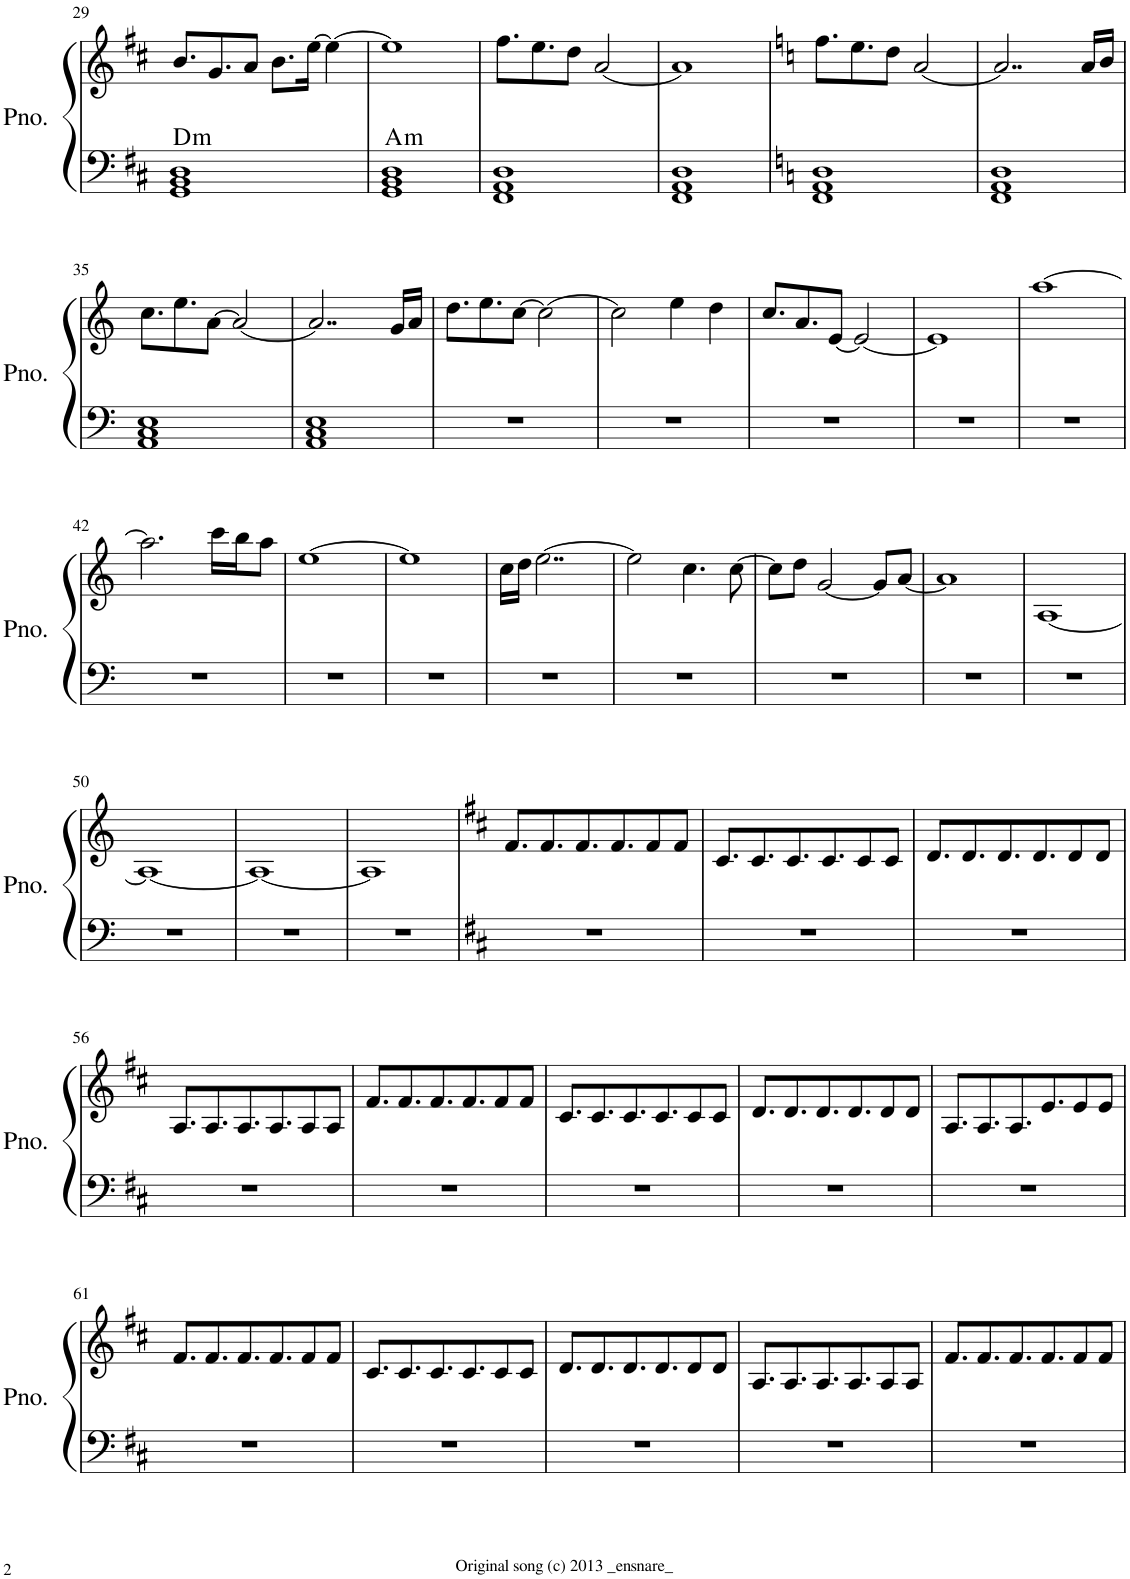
**kern	**kern	**harte
*part1	*part1	*part1
*staff2	*staff1	*
*I"Piano	*	*
*I'Pno.	*	*
!!LO:PB:g=z
*clefF4	*clefG2	*
*k[f#c#]	*k[f#c#]	*
*M4/4	*M4/4	*
=29	=29	=29
!	!	!LO:H:kt=m
1GG 1BB 1D	8.b/L	D:min
.	8.g/	.
.	8a/J	.
.	8.b\L	.
.	[16ee\Jk	.
.	4ee\_	.
=30	=30	=30
!	!	!LO:H:kt=m
1GG 1BB 1D	1ee]	A:min
=31	=31	=31
1FF# 1AA 1D	8.ff#\L	.
.	8.ee\	.
.	8dd\J	.
.	[2a/	.
=32	=32	=32
1FF# 1AA 1D	1a]	.
=33	=33	=33
*k[]	*k[]	*
1FF 1AA 1D	8.ff\L	.
.	8.ee\	.
.	8dd\J	.
.	[2a/	.
=34	=34	=34
1FF 1AA 1D	2..a/]	.
.	16a/LL	.
.	16b/JJ	.
!!LO:LB:g=z
=35	=35	=35
1AA 1C 1E	8.cc\L	.
.	8.ee\	.
.	[8a\J	.
.	2a/_	.
=36	=36	=36
1AA 1C 1E	2..a/]	.
.	16g/LL	.
.	16a/JJ	.
=37	=37	=37
1r	8.dd\L	.
.	8.ee\	.
.	[8cc\J	.
.	2cc\_	.
=38	=38	=38
1r	2cc\]	.
.	4ee\	.
.	4dd\	.
=39	=39	=39
1r	8.cc/L	.
.	8.a/	.
.	[8e/J	.
.	2e/_	.
=40	=40	=40
1r	1e]	.
=41	=41	=41
1r	[1aa	.
!!LO:LB:g=z
=42	=42	=42
1r	2.aa\]	.
.	16ccc\LL	.
.	16bb\J	.
.	8aa\J	.
=43	=43	=43
1r	[1ee	.
=44	=44	=44
1r	1ee]	.
=45	=45	=45
1r	16cc\LL	.
.	16dd\JJ	.
.	[2..ee\	.
=46	=46	=46
1r	2ee\]	.
.	4.cc\	.
.	[8cc\	.
=47	=47	=47
1r	8cc\L]	.
.	8dd\J	.
.	[2g/	.
.	8g/L]	.
.	[8a/J	.
=48	=48	=48
1r	1a]	.
=49	=49	=49
1r	[1A	.
!!LO:LB:g=z
=50	=50	=50
1r	1A_	.
=51	=51	=51
1r	1A_	.
=52	=52	=52
1r	1A]	.
=53	=53	=53
*k[f#c#]	*k[f#c#]	*
1r	8.f#/L	.
.	8.f#/	.
.	8.f#/	.
.	8.f#/	.
.	8f#/	.
.	8f#/J	.
=54	=54	=54
1r	8.c#/L	.
.	8.c#/	.
.	8.c#/	.
.	8.c#/	.
.	8c#/	.
.	8c#/J	.
=55	=55	=55
1r	8.d/L	.
.	8.d/	.
.	8.d/	.
.	8.d/	.
.	8d/	.
.	8d/J	.
!!LO:LB:g=z
=56	=56	=56
1r	8.A/L	.
.	8.A/	.
.	8.A/	.
.	8.A/	.
.	8A/	.
.	8A/J	.
=57	=57	=57
1r	8.f#/L	.
.	8.f#/	.
.	8.f#/	.
.	8.f#/	.
.	8f#/	.
.	8f#/J	.
=58	=58	=58
1r	8.c#/L	.
.	8.c#/	.
.	8.c#/	.
.	8.c#/	.
.	8c#/	.
.	8c#/J	.
=59	=59	=59
1r	8.d/L	.
.	8.d/	.
.	8.d/	.
.	8.d/	.
.	8d/	.
.	8d/J	.
=60	=60	=60
1r	8.A/L	.
.	8.A/	.
.	8.A/	.
.	8.e/	.
.	8e/	.
.	8e/J	.
!!LO:LB:g=z
=61	=61	=61
1r	8.f#/L	.
.	8.f#/	.
.	8.f#/	.
.	8.f#/	.
.	8f#/	.
.	8f#/J	.
=62	=62	=62
1r	8.c#/L	.
.	8.c#/	.
.	8.c#/	.
.	8.c#/	.
.	8c#/	.
.	8c#/J	.
=63	=63	=63
1r	8.d/L	.
.	8.d/	.
.	8.d/	.
.	8.d/	.
.	8d/	.
.	8d/J	.
=64	=64	=64
1r	8.A/L	.
.	8.A/	.
.	8.A/	.
.	8.A/	.
.	8A/	.
.	8A/J	.
=65	=65	=65
1r	8.f#/L	.
.	8.f#/	.
.	8.f#/	.
.	8.f#/	.
.	8f#/	.
.	8f#/J	.
=	=	=
*-	*-	*-
